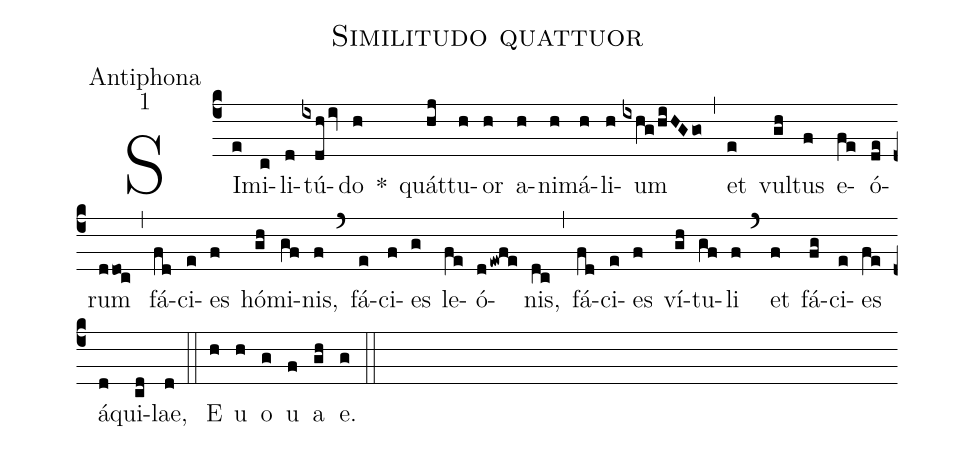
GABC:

name:Similitudo quattuor;
office-part:Antiphona;
mode:1;
%%
(c4)SI(e)mi(c)li(d)tú(ixdhiv)do(h) *() quát(hj)tu(h)or(h) a(h)ni(h)má(h)li(h)um(ixhg/hiHGgo) (,) et(e) vul(gh)tus(f) e(fe)ó(de)rum(ddoc) (,) fá(fd)ci(e)es(f) hó(gh)mi(gf)nis,(f) (`) fá(e)ci(f)es(g) le(fe)ó(dewfe)nis,(dc) (,) fá(fd)ci(e)es(f) ví(gh)tu(gf)li(f) (`) et(f) fá(fg)ci(e)es(fe) á(d)qui(cd)lae,(d) (::) E(h) u(h) o(g) u(f) a(gh) e.(g) (::)
